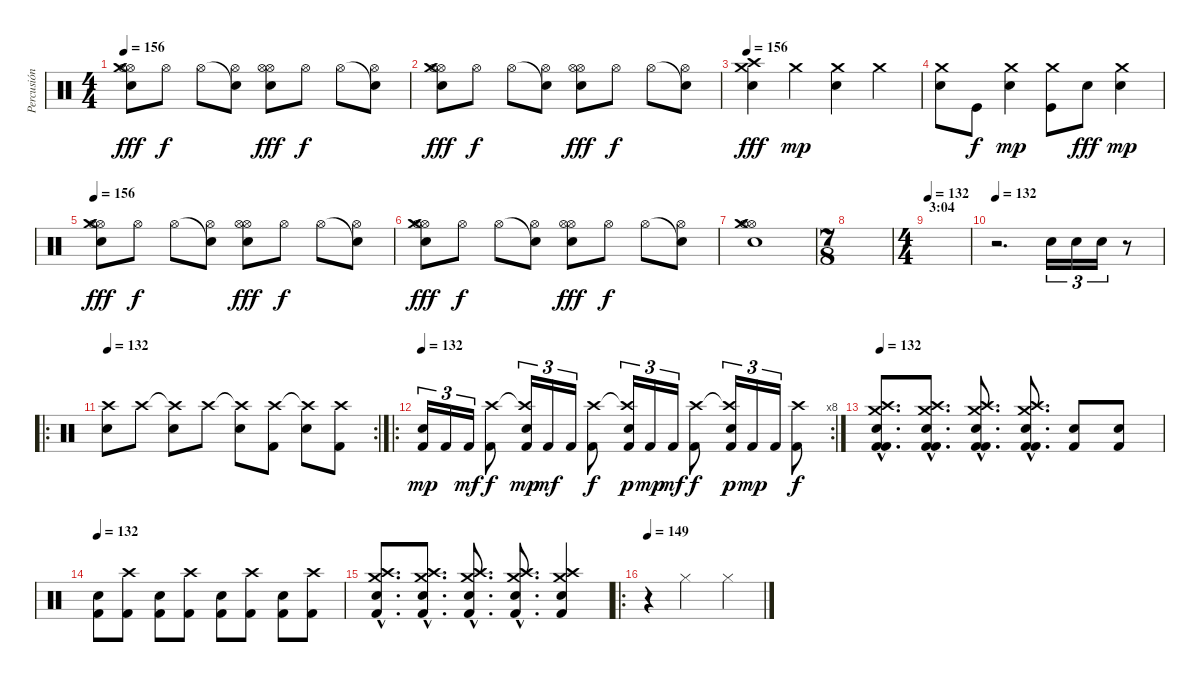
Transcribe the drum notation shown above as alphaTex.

\track ("Percusión" "Percusión") {instrument percussion}
\staff {score}
\articulation defaults
\ts (4 4)
\tempo 156
\clef neutral
\ks c
("Hi-Hat (open)" "Hi-Hat (open)" "Snare (hit) 2" "Crash medium (hit)").8{dy fff} "Hi-Hat (open)".8{dy f} "Hi-Hat (open)".8 ("Snare (hit)"{t} "Hi-Hat (open)").8 ("Hi-Hat (open)" "Hi-Hat (open)" "Snare (hit) 2").8{dy fff} "Hi-Hat (open)".8{dy f} "Hi-Hat (open)".8 ("Snare (hit)"{t} "Hi-Hat (open)").8 |
("Hi-Hat (open)" "Hi-Hat (open)" "Snare (hit) 2" "Crash medium (hit)").8{dy fff} "Hi-Hat (open)".8{dy f} "Hi-Hat (open)".8 ("Snare (hit)"{t} "Hi-Hat (open)").8 ("Hi-Hat (open)" "Hi-Hat (open)" "Snare (hit) 2").8{dy fff} "Hi-Hat (open)".8{dy f} "Hi-Hat (open)".8 ("Snare (hit)"{t} "Hi-Hat (open)").8 |
\tempo 156
("Snare (hit) 2" "Crash high (hit)" "Crash medium (hit)").4{dy fff} "Crash medium (hit)".4{dy mp} ("Snare (hit) 2" "Crash medium (hit)").4 "Crash medium (hit)".4 |
("Snare (hit) 2" "Crash medium (hit)").8 "Kick (hit)".8{dy f} ("Snare (hit) 2" "Crash medium (hit)").4{dy mp} ("Kick (hit)" "Crash medium (hit)").8 "Snare (hit) 2".8{dy fff} ("Snare (hit) 2" "Crash medium (hit)").4{dy mp} |
\tempo 156
("Hi-Hat (open)" "Hi-Hat (open)" "Snare (hit) 2" "Crash medium (hit)").8{dy fff} "Hi-Hat (open)".8{dy f} "Hi-Hat (open)".8 ("Snare (hit)"{t} "Hi-Hat (open)").8 ("Hi-Hat (open)" "Hi-Hat (open)" "Snare (hit) 2").8{dy fff} "Hi-Hat (open)".8{dy f} "Hi-Hat (open)".8 ("Snare (hit)"{t} "Hi-Hat (open)").8 |
("Hi-Hat (open)" "Hi-Hat (open)" "Snare (hit) 2" "Crash medium (hit)").8{dy fff} "Hi-Hat (open)".8{dy f} "Hi-Hat (open)".8 ("Snare (hit)"{t} "Hi-Hat (open)").8 ("Hi-Hat (open)" "Hi-Hat (open)" "Snare (hit) 2").8{dy fff} "Hi-Hat (open)".8{dy f} "Hi-Hat (open)".8 ("Snare (hit)"{t} "Hi-Hat (open)").8 |
("Hi-Hat (open)" "Hi-Hat (open)" "Snare (hit) 2" "Crash medium (hit)").1 |
\ts (7 8)
|
\ts (4 4)
\section ("" "3:04")
\tempo 132
|
\tempo 132
r.2{d} "Snare (hit) 2".16{tu (3 2)} "Snare (hit) 2".16{tu (3 2)} "Snare (hit) 2".16{tu (3 2)} r.8 |
\ro
\rc 2
\tempo 132
("Crash high (hit)" "Snare (hit) 2").8 "Crash high (hit)".8 ("Crash high (hit)"{t} "Snare (hit) 2").8 "Crash high (hit)".8 ("Crash high (hit)"{t} "Snare (hit) 2").8 ("Crash high (hit)" "Kick (hit) 2").8 ("Crash high (hit)"{t} "Snare (hit) 2").8 ("Crash high (hit)" "Kick (hit) 2").8 |
\ro
\rc 8
\tempo 132
("Kick (hit) 2" "Snare (hit) 2").16{tu (3 2) dy mp} "Kick (hit) 2".16{tu (3 2)} "Kick (hit) 2".16{tu (3 2) dy mf} ("Crash high (hit)" "Kick (hit) 2").8{dy f} ("Crash high (hit)"{t} "Kick (hit) 2" "Snare (hit) 2").16{tu (3 2) dy mp} "Kick (hit) 2".16{tu (3 2) dy mf} "Kick (hit) 2".16{tu (3 2)} ("Crash high (hit)" "Kick (hit) 2").8{dy f} ("Crash high (hit)"{t} "Kick (hit) 2" "Snare (hit) 2").16{tu (3 2) dy p} "Kick (hit) 2".16{tu (3 2) dy mp} "Kick (hit) 2".16{tu (3 2) dy mf} ("Crash high (hit)" "Kick (hit) 2").8{dy f} ("Crash high (hit)"{t} "Kick (hit) 2" "Snare (hit) 2").16{tu (3 2) dy p} "Kick (hit) 2".16{tu (3 2) dy mp} "Kick (hit) 2".16{tu (3 2)} ("Crash high (hit)" "Kick (hit) 2").8{dy f} |
\tempo 132
("Crash medium (hit)"{hac} "Crash high (hit)"{hac} "Kick (hit) 2"{hac} "Kick (hit) 2"{hac} "Snare (hit) 2"{hac}).8{d bd 240} ("Crash medium (hit)"{hac} "Crash high (hit)"{hac} "Kick (hit) 2"{hac} "Kick (hit) 2"{hac} "Snare (hit) 2"{hac}).8{d bd 240} ("Crash medium (hit)"{hac} "Crash high (hit)"{hac} "Kick (hit) 2"{hac} "Kick (hit) 2"{hac} "Snare (hit) 2"{hac}).8{d bd 240} ("Crash medium (hit)"{hac} "Crash high (hit)"{hac} "Kick (hit) 2"{hac} "Kick (hit) 2"{hac} "Snare (hit) 2"{hac}).8{d bd 240} ("Kick (hit) 2" "Snare (hit) 2").8 ("Kick (hit) 2" "Snare (hit) 2").8 |
\tempo 132
("Kick (hit) 2" "Snare (hit) 2").8{bd 480} ("Crash high (hit)" "Kick (hit) 2").8{bd 480} ("Kick (hit) 2" "Snare (hit) 2").8{bd 480} ("Crash high (hit)" "Kick (hit) 2").8{bd 480} ("Kick (hit) 2" "Snare (hit) 2").8{bd 480} ("Crash high (hit)" "Kick (hit) 2").8{bd 480} ("Kick (hit) 2" "Snare (hit) 2").8{bd 480} ("Crash high (hit)" "Kick (hit) 2").8{bd 480} |
("Crash medium (hit)"{hac} "Crash high (hit)"{hac} "Kick (hit) 2"{hac} "Snare (hit) 2"{hac}).8{d bd 240} ("Crash medium (hit)"{hac} "Crash high (hit)"{hac} "Kick (hit) 2"{hac} "Snare (hit) 2"{hac}).8{d bd 240} ("Crash medium (hit)"{hac} "Crash high (hit)"{hac} "Kick (hit) 2"{hac} "Snare (hit) 2"{hac}).8{d bd 240} ("Crash medium (hit)"{hac} "Crash high (hit)"{hac} "Kick (hit) 2"{hac} "Snare (hit) 2"{hac}).8{d bd 240} ("Crash medium (hit)" "Crash high (hit)" "Kick (hit) 2" "Snare (hit) 2").4{bd 240} |
\ro
\tempo 149
r.4 "Hi-Hat (closed)".2 "Hi-Hat (closed)".4
